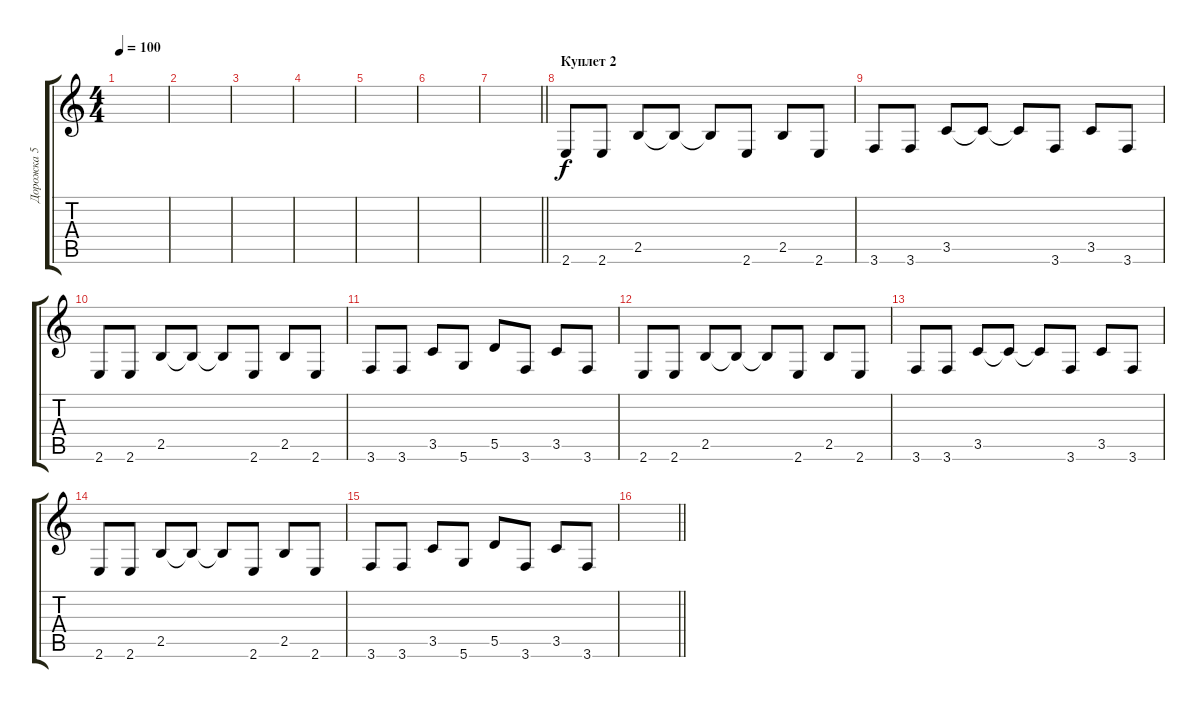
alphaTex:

\track ("Дорожка 5" "Дорожка 5") {instrument distortionguitar}
\staff {score tabs}
\tuning (E4 B3 G3 D3 A2 D2) {hide}
\ts (4 4)
\tempo 100
\clef g2
\ks c
|
|
|
|
|
|
\barLineRight lightlight
|
\section ("" "Куплет 2")
2.6.8 2.6.8 2.5.8 2.5{t}.8 2.5{t}.8 2.6.8 2.5.8 2.6.8 |
3.6.8 3.6.8 3.5.8 3.5{t}.8 3.5{t}.8 3.6.8 3.5.8 3.6.8 |
2.6.8 2.6.8 2.5.8 2.5{t}.8 2.5{t}.8 2.6.8 2.5.8 2.6.8 |
3.6.8 3.6.8 3.5.8 5.6.8 5.5.8 3.6.8 3.5.8 3.6.8 |
2.6.8 2.6.8 2.5.8 2.5{t}.8 2.5{t}.8 2.6.8 2.5.8 2.6.8 |
3.6.8 3.6.8 3.5.8 3.5{t}.8 3.5{t}.8 3.6.8 3.5.8 3.6.8 |
2.6.8 2.6.8 2.5.8 2.5{t}.8 2.5{t}.8 2.6.8 2.5.8 2.6.8 |
3.6.8 3.6.8 3.5.8 5.6.8 5.5.8 3.6.8 3.5.8 3.6.8 |
\barLineRight lightlight
